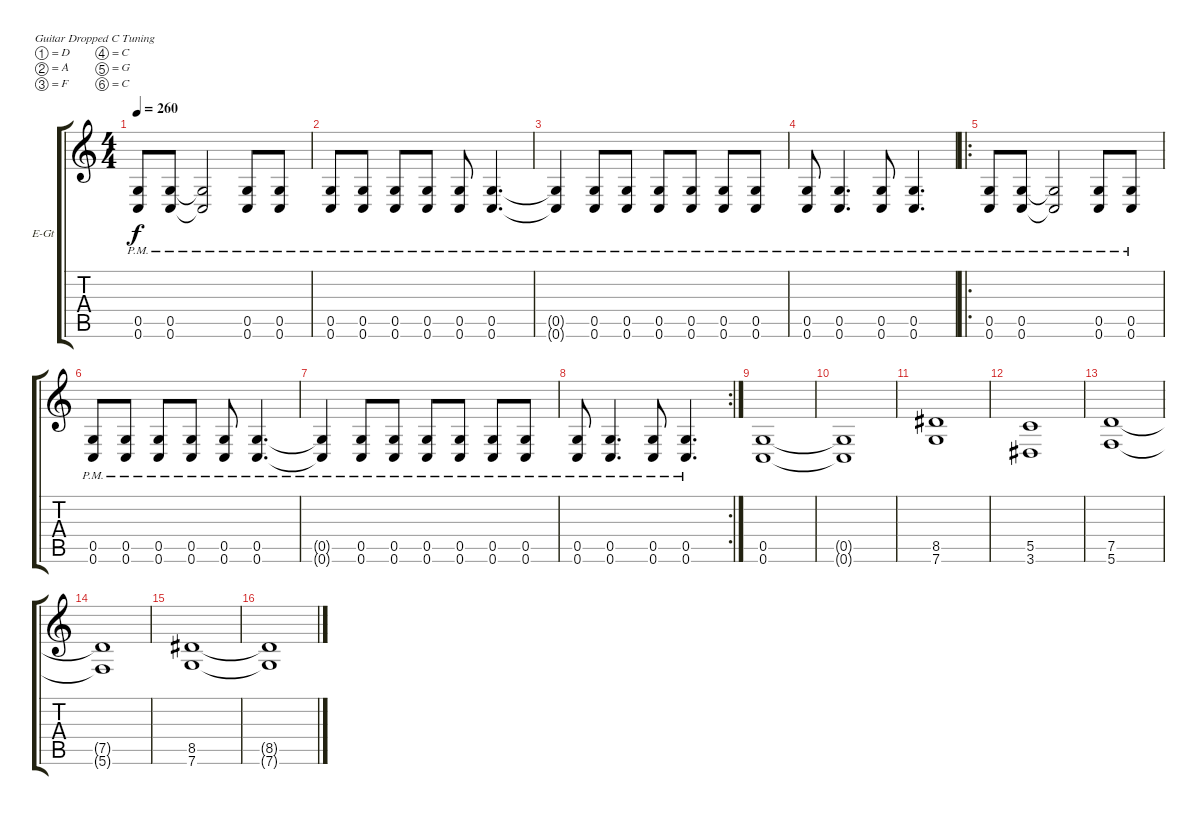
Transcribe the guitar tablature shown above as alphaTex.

\bracketExtendMode groupsimilarinstruments
\firstSystemTrackNameOrientation horizontal
\otherSystemsTrackNameOrientation horizontal
\track ("Ernie" "E-Gt") {instrument distortionguitar}
\staff {score tabs}
\tuning (D4 A3 F3 C3 G2 C2)
\ts (4 4)
\tempo 260
\clef g2
\ks c
(0.5{pm} 0.6{pm}).8{dy f} (0.5{pm} 0.6{pm}).8 (0.5{pm t} 0.6{pm t}).2 (0.5{pm} 0.6{pm}).8 (0.5{pm} 0.6{pm}).8 |
(0.5{pm} 0.6{pm}).8 (0.5{pm} 0.6{pm}).8 (0.5{pm} 0.6{pm}).8 (0.5{pm} 0.6{pm}).8 (0.5{pm} 0.6{pm}).8 (0.5{pm} 0.6{pm}).4{d} |
(0.5{pm t} 0.6{pm t}).4 (0.5{pm} 0.6{pm}).8 (0.5{pm} 0.6{pm}).8 (0.5{pm} 0.6{pm}).8 (0.5{pm} 0.6{pm}).8 (0.5{pm} 0.6{pm}).8 (0.5{pm} 0.6{pm}).8 |
(0.5{pm} 0.6{pm}).8 (0.5{pm} 0.6{pm}).4{d} (0.5{pm} 0.6{pm}).8 (0.5{pm} 0.6{pm}).4{d} |
\ro
(0.5{pm} 0.6{pm}).8 (0.5{pm} 0.6{pm}).8 (0.5{pm t} 0.6{pm t}).2 (0.5{pm} 0.6{pm}).8 (0.5{pm} 0.6{pm}).8 |
(0.5{pm} 0.6{pm}).8 (0.5{pm} 0.6{pm}).8 (0.5{pm} 0.6{pm}).8 (0.5{pm} 0.6{pm}).8 (0.5{pm} 0.6{pm}).8 (0.5{pm} 0.6{pm}).4{d} |
(0.5{pm t} 0.6{pm t}).4 (0.5{pm} 0.6{pm}).8 (0.5{pm} 0.6{pm}).8 (0.5{pm} 0.6{pm}).8 (0.5{pm} 0.6{pm}).8 (0.5{pm} 0.6{pm}).8 (0.5{pm} 0.6{pm}).8 |
\rc 2
(0.5{pm} 0.6{pm}).8 (0.5{pm} 0.6{pm}).4{d} (0.5{pm} 0.6{pm}).8 (0.5{pm} 0.6{pm}).4{d} |
(0.5 0.6).1 |
(0.5{t} 0.6{t}).1 |
(8.5 7.6).1 |
(5.5 3.6).1 |
(7.5 5.6).1 |
(7.5{t} 5.6{t}).1 |
(8.5 7.6).1 |
(8.5{t} 7.6{t}).1
